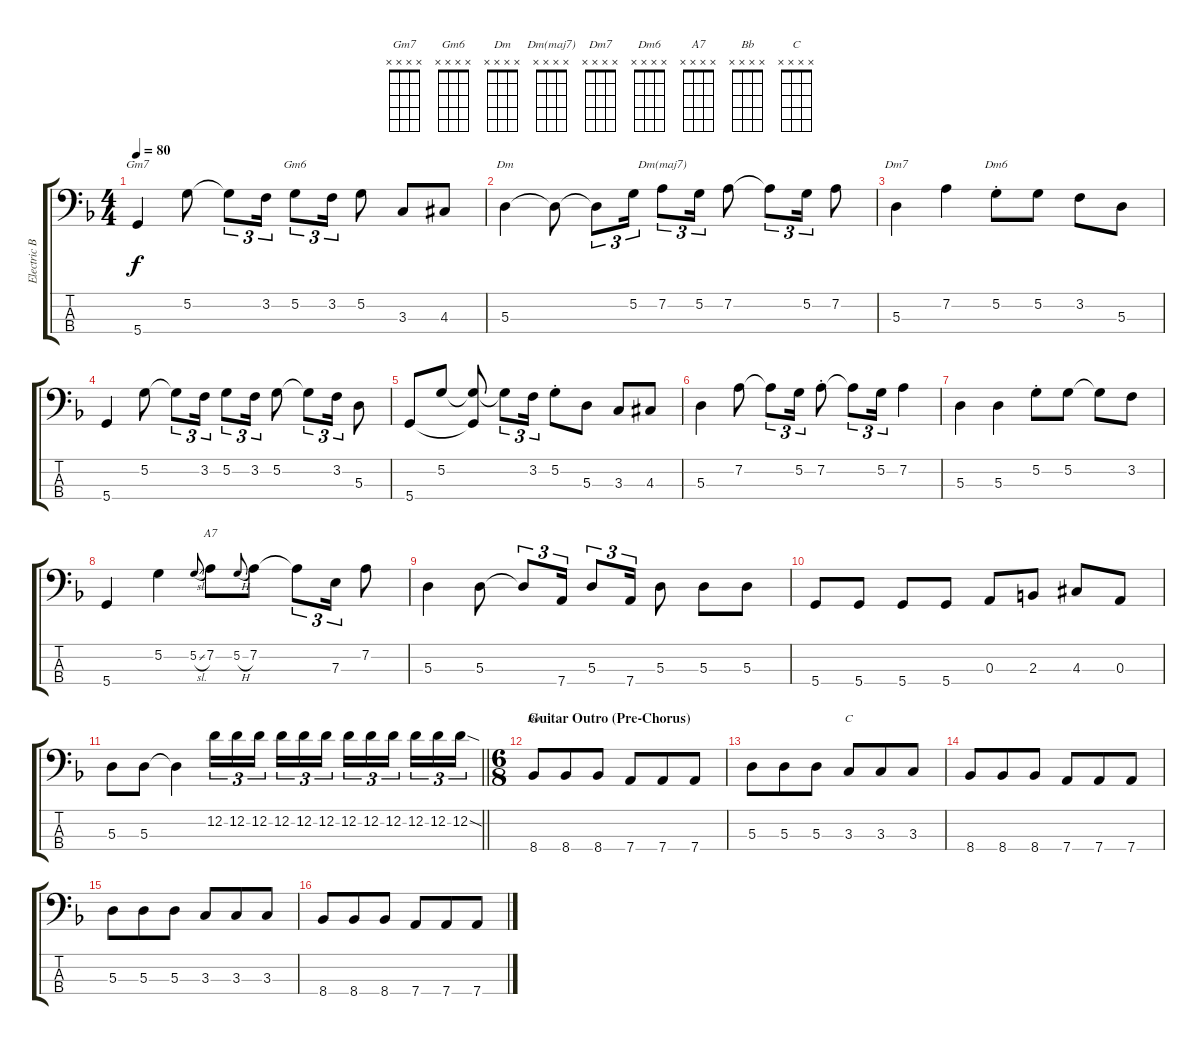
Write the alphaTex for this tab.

\track ("Electric Bass" "Electric B") {instrument electricbasspick}
\staff {score tabs}
\tuning (G2 D2 A1 D1) {hide}
\chord ("Gm7" x x x x)
\chord ("Gm6" x x x x)
\chord ("Dm" x x x x)
\chord ("Dm(maj7)" x x x x)
\chord ("Dm7" x x x x)
\chord ("Dm6" x x x x)
\chord ("A7" x x x x)
\chord ("Bb" x x x x)
\chord ("C" x x x x)
\ts (4 4)
\tempo 80
\clef f4
\ks dminor
5.4.4{ch "Gm7" dy f} 5.2.8 5.2{t}.8{tu (3 2)} 3.2.16{tu (3 2)} 5.2.8{tu (3 2) ch "Gm6"} 3.2.16{tu (3 2)} 5.2.8 3.3.8 4.3{acc #}.8 |
5.3.4{ch "Dm"} 5.3{t}.8 5.3{t}.8{tu (3 2)} 5.2.16{tu (3 2)} 7.2.8{tu (3 2) ch "Dm(maj7)"} 5.2.16{tu (3 2)} 7.2.8 7.2{t}.8{tu (3 2)} 5.2.16{tu (3 2)} 7.2.8 |
5.3.4{ch "Dm7"} 7.2.4 5.2{st}.8{ch "Dm6"} 5.2.8 3.2.8 5.3.8 |
5.4.4 5.2.8 5.2{t}.8{tu (3 2)} 3.2.16{tu (3 2)} 5.2.8{tu (3 2)} 3.2.16{tu (3 2)} 5.2.8 5.2{t}.8{tu (3 2)} 3.2.16{tu (3 2)} 5.3.8 |
5.4.8 5.2.8 (5.2{t} 5.4{t}).8 5.2{t}.8{tu (3 2)} 3.2.16{tu (3 2)} 5.2{st}.8 5.3.8 3.3.8 4.3{acc #}.8 |
5.3.4 7.2.8 7.2{t}.8{tu (3 2)} 5.2.16{tu (3 2)} 7.2{st}.8 7.2{t}.8{tu (3 2)} 5.2.16{tu (3 2)} 7.2.4 |
5.3.4 5.3.4 5.2{st}.8 5.2.8 5.2{t}.8 3.2.8 |
5.4.4 5.2.4 5.2{sl}.8{gr onbeat} 7.2.8{ch "A7"} 5.2{h}.8{gr onbeat} 7.2.8 7.2{t}.8{tu (3 2)} 7.3.16{tu (3 2)} 7.2.8 |
5.3.4 5.3.8 5.3{t}.8{tu (3 2)} 7.4.16{tu (3 2)} 5.3.8{tu (3 2)} 7.4.16{tu (3 2)} 5.3.8 5.3.8 5.3.8 |
5.4.8 5.4.8 5.4.8 5.4.8 0.3.8 2.3.8 4.3{acc #}.8 0.3.8 |
\barLineRight lightlight
5.3.8 5.3.8 5.3{t}.4 12.2.16{tu (3 2)} 12.2.16{tu (3 2)} 12.2.16{tu (3 2) beam splitsecondary} 12.2.16{tu (3 2)} 12.2.16{tu (3 2)} 12.2.16{tu (3 2)} 12.2.16{tu (3 2)} 12.2.16{tu (3 2)} 12.2.16{tu (3 2) beam splitsecondary} 12.2.16{tu (3 2)} 12.2.16{tu (3 2)} 12.2{sod}.16{tu (3 2)} |
\ts (6 8)
\section ("" "Guitar Outro (Pre-Chorus)")
8.4.8{ch "Bb"} 8.4.8 8.4.8 7.4.8 7.4.8 7.4.8 |
5.3.8 5.3.8 5.3.8 3.3.8{ch "C"} 3.3.8 3.3.8 |
8.4.8 8.4.8 8.4.8 7.4.8 7.4.8 7.4.8 |
5.3.8 5.3.8 5.3.8 3.3.8 3.3.8 3.3.8 |
8.4.8 8.4.8 8.4.8 7.4.8 7.4.8 7.4.8
